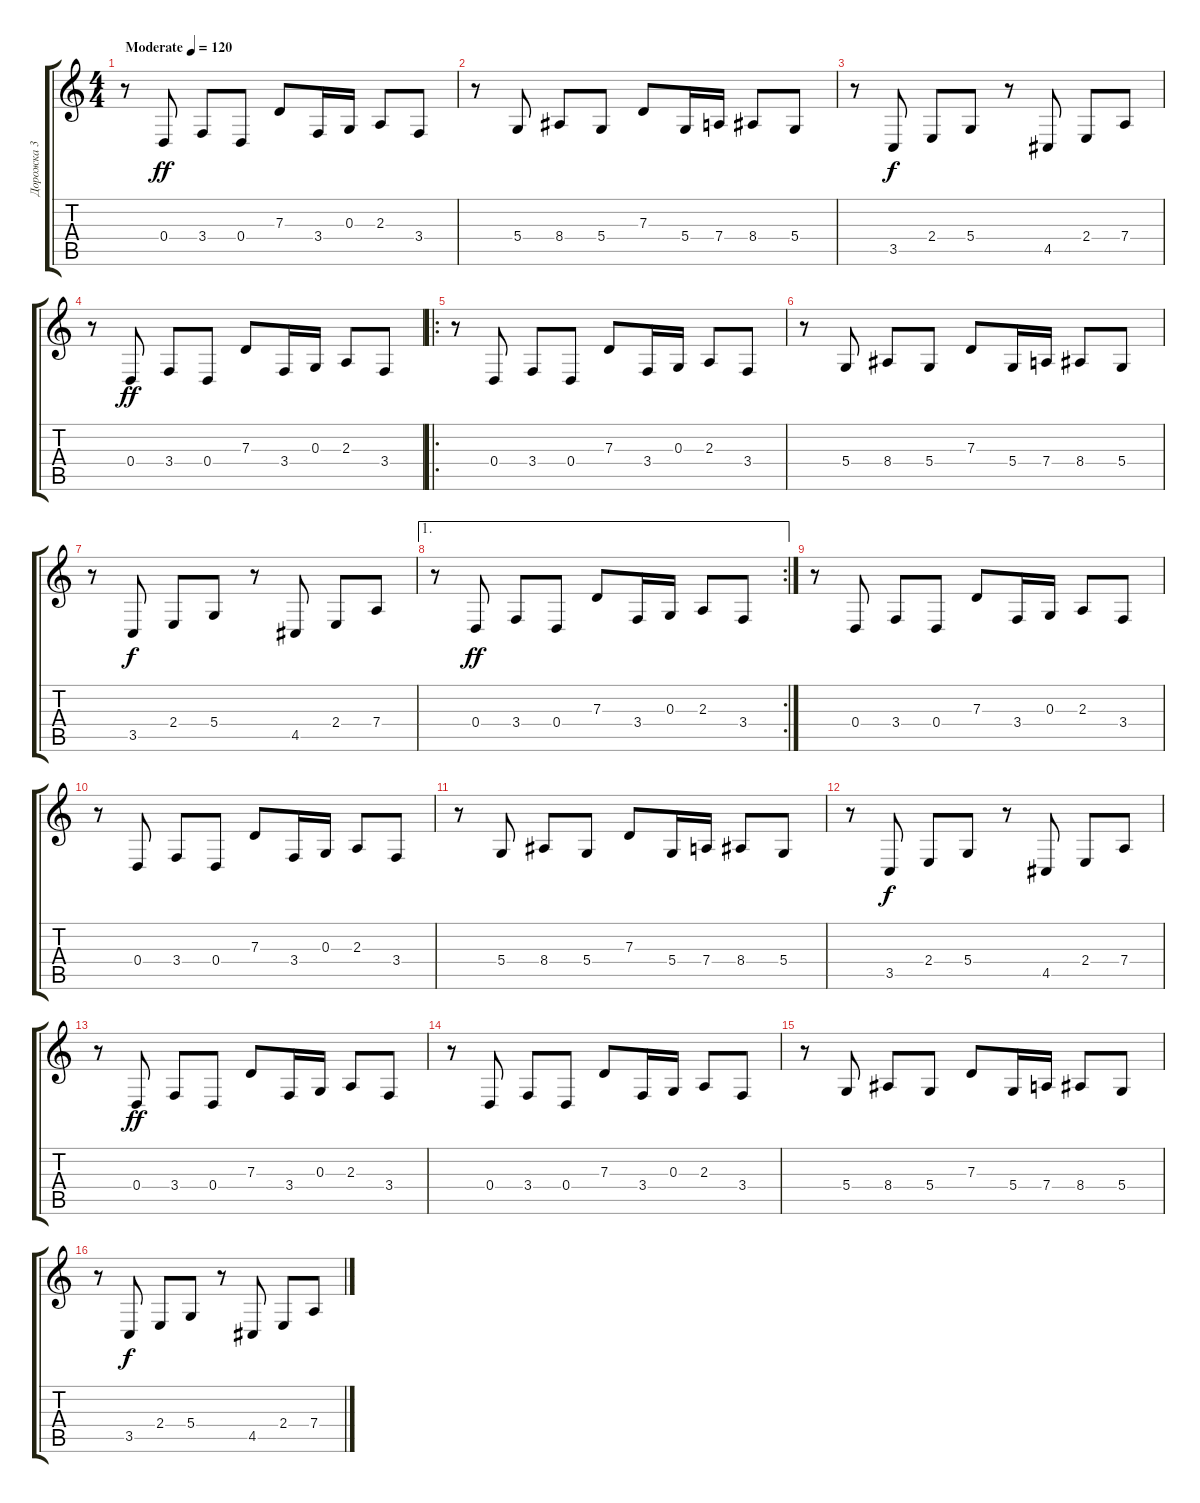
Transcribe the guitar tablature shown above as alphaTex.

\track ("Дорожка 3" "Дорожка 3") {instrument woodblock}
\staff {score tabs}
\tuning (E4 B3 G3 D3 A2 E2) {hide}
\ts (4 4)
\tempo (120 "Moderate")
\clef g2
\ks c
r.8{dy ff instrument woodblock} 0.4.8 3.4.8 0.4.8 7.3.8 3.4.16 0.3.16 2.3.8 3.4.8 |
r.8 5.4.8 8.4.8 5.4.8 7.3.8 5.4.16 7.4.16 8.4.8 5.4.8 |
r.8 3.5.8{dy f} 2.4.8 5.4.8 r.8 4.5.8 2.4.8 7.4.8 |
r.8 0.4.8{dy ff} 3.4.8 0.4.8 7.3.8 3.4.16 0.3.16 2.3.8 3.4.8 |
\ro
r.8 0.4.8 3.4.8 0.4.8 7.3.8 3.4.16 0.3.16 2.3.8 3.4.8 |
r.8 5.4.8 8.4.8 5.4.8 7.3.8 5.4.16 7.4.16 8.4.8 5.4.8 |
r.8 3.5.8{dy f} 2.4.8 5.4.8 r.8 4.5.8 2.4.8 7.4.8 |
\ae 1
\rc 2
r.8 0.4.8{dy ff} 3.4.8 0.4.8 7.3.8 3.4.16 0.3.16 2.3.8 3.4.8 |
r.8 0.4.8 3.4.8 0.4.8 7.3.8 3.4.16 0.3.16 2.3.8 3.4.8 |
r.8 0.4.8 3.4.8 0.4.8 7.3.8 3.4.16 0.3.16 2.3.8 3.4.8 |
r.8 5.4.8 8.4.8 5.4.8 7.3.8 5.4.16 7.4.16 8.4.8 5.4.8 |
r.8 3.5.8{dy f} 2.4.8 5.4.8 r.8 4.5.8 2.4.8 7.4.8 |
r.8 0.4.8{dy ff} 3.4.8 0.4.8 7.3.8 3.4.16 0.3.16 2.3.8 3.4.8 |
r.8 0.4.8 3.4.8 0.4.8 7.3.8 3.4.16 0.3.16 2.3.8 3.4.8 |
r.8 5.4.8 8.4.8 5.4.8 7.3.8 5.4.16 7.4.16 8.4.8 5.4.8 |
r.8 3.5.8{dy f} 2.4.8 5.4.8 r.8 4.5.8 2.4.8 7.4.8
